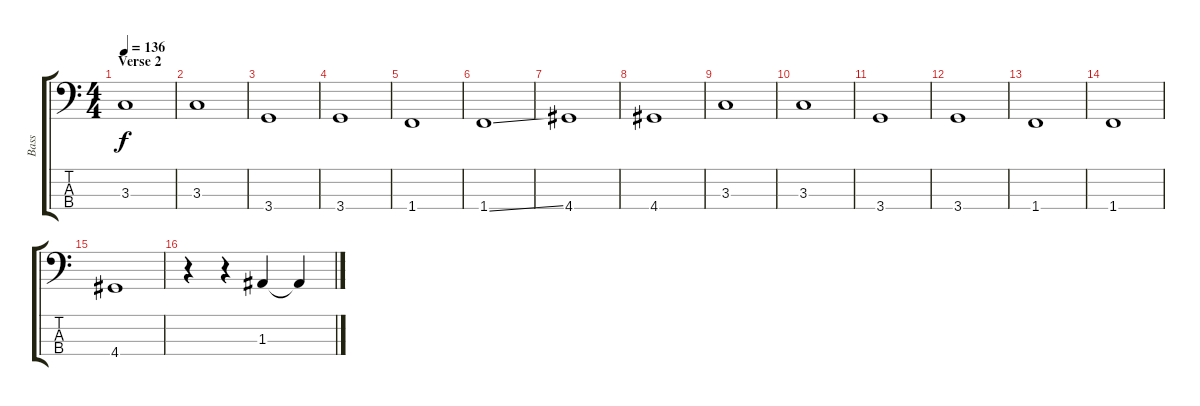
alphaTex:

\track ("Bass" "Bass") {instrument electricbassfinger}
\staff {score tabs}
\tuning (G2 D2 A1 E1) {hide}
\ts (4 4)
\section ("" "Verse 2")
\tempo 136
\clef f4
\ks c
3.3.1{dy f} |
3.3.1 |
3.4.1 |
3.4.1 |
1.4.1 |
1.4{ss}.1 |
4.4.1 |
4.4.1 |
3.3.1 |
3.3.1 |
3.4.1 |
3.4.1 |
1.4.1 |
1.4.1 |
4.4.1 |
r.4 r.4 1.3.4 1.3{t}.4
